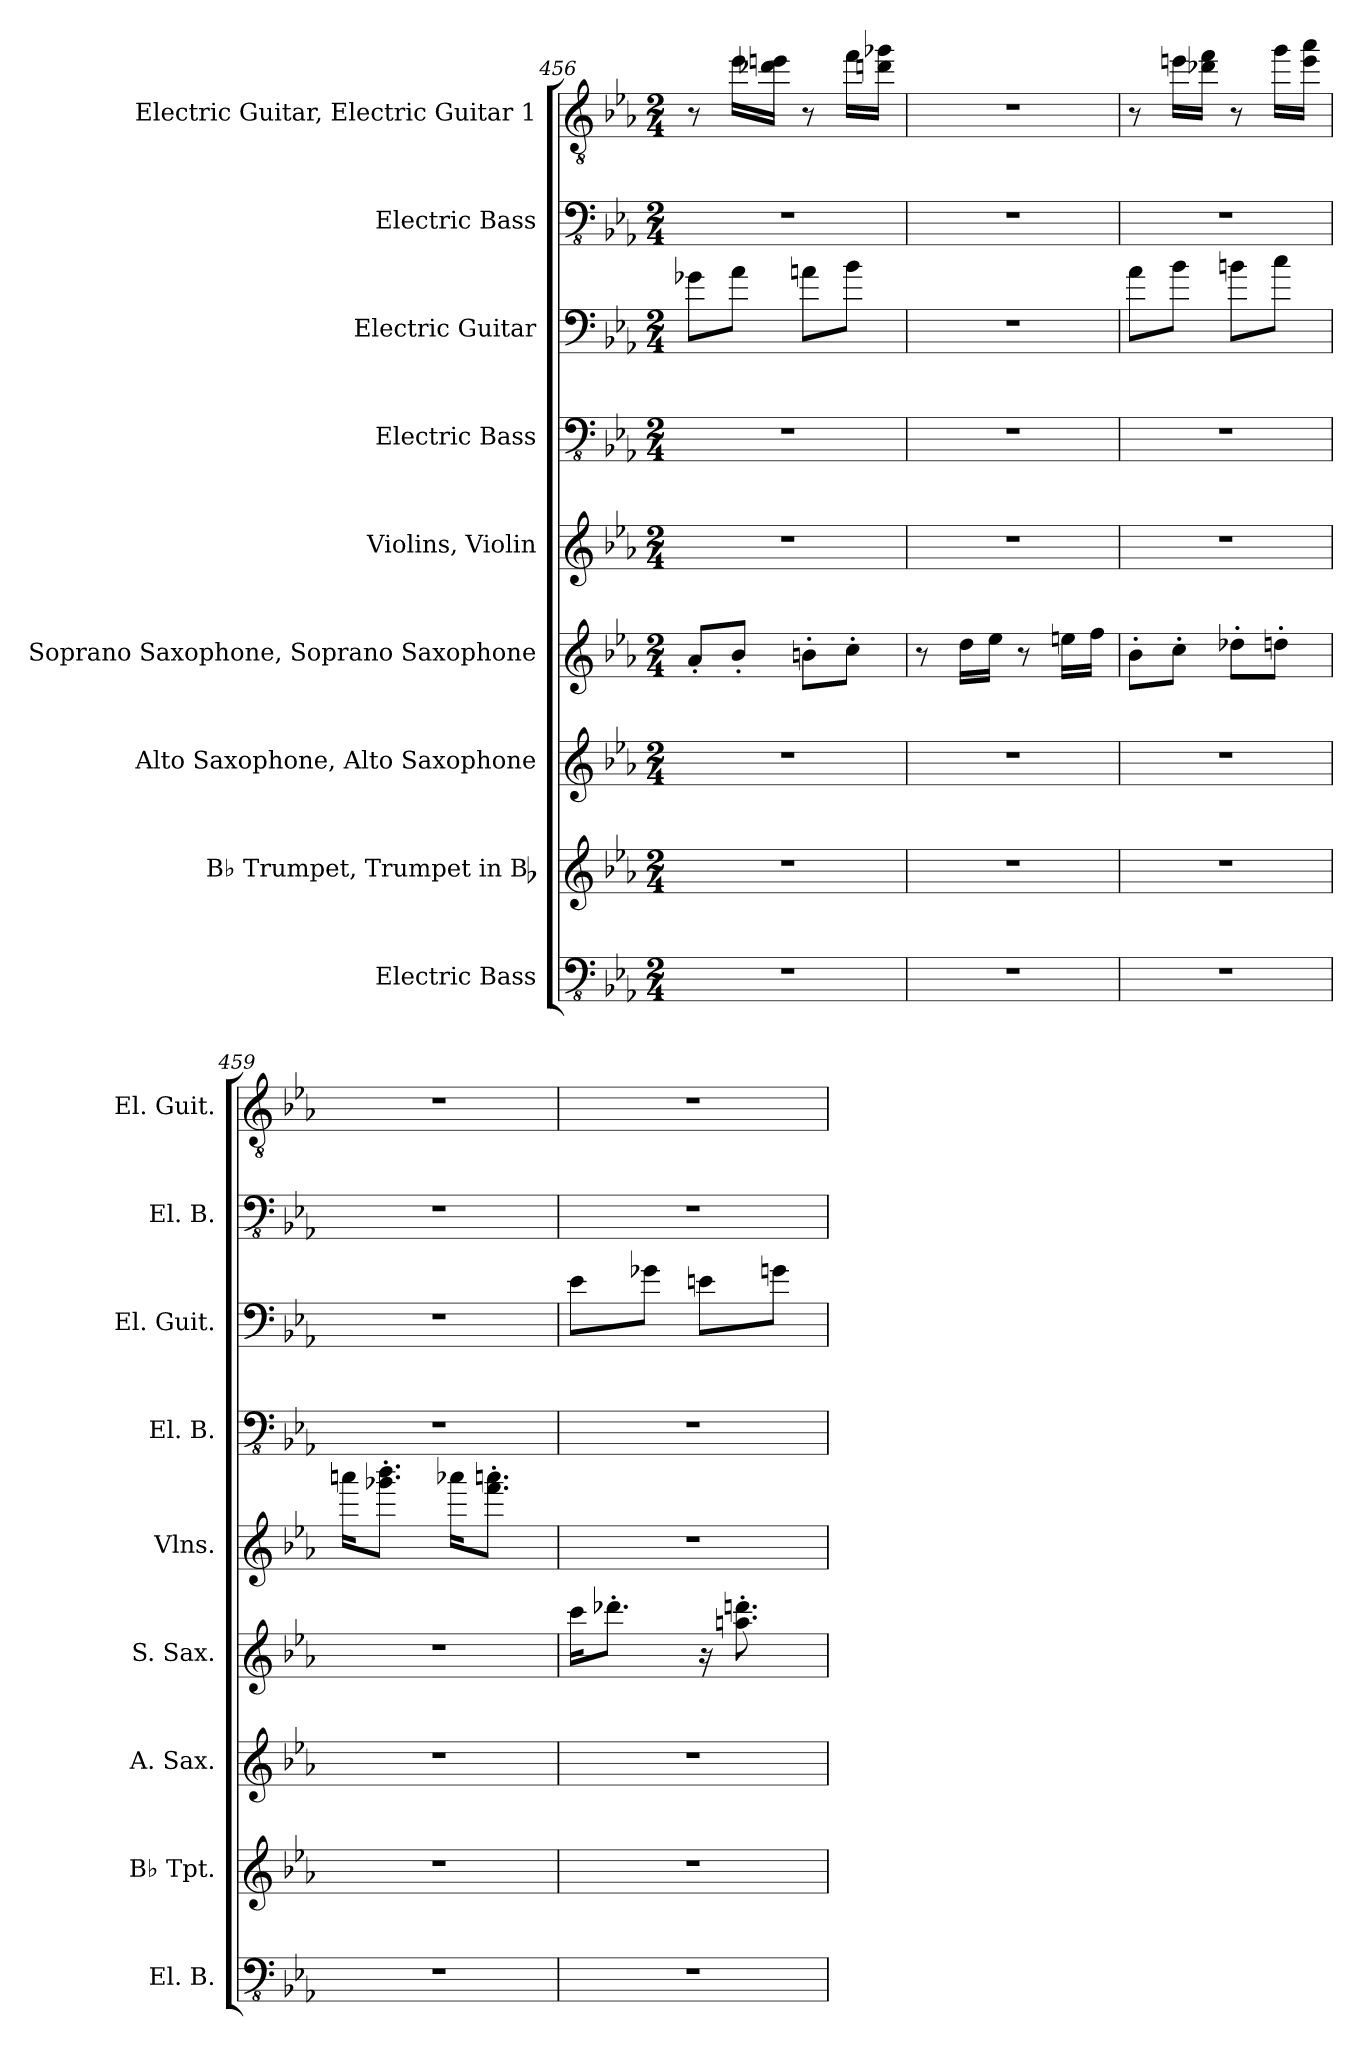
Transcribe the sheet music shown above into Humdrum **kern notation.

**kern	**kern	**kern	**kern	**kern	**kern	**kern	**kern	**kern
*part9	*part8	*part7	*part6	*part5	*part4	*part3	*part2	*part1
*staff9	*staff8	*staff7	*staff6	*staff5	*staff4	*staff3	*staff2	*staff1
*I"Electric Bass	*I"B♭ Trumpet, Trumpet in Bb	*I"Alto Saxophone, Alto Saxophone	*I"Soprano Saxophone, Soprano Saxophone	*I"Violins, Violin	*I"Electric Bass	*I"Electric Guitar	*I"Electric Bass	*I"Electric Guitar, Electric Guitar 1
*I'El. B.	*I'B♭ Tpt.	*I'A. Sax.	*I'S. Sax.	*I'Vlns.	*I'El. B.	*I'El. Guit.	*I'El. B.	*I'El. Guit.
!!LO:PB:g=z
*clefFv4	*clefG2	*clefG2	*clefG2	*clefG2	*clefFv4	*clefF4	*clefFv4	*clefGv2
*	*ITrd1c2	*ITrd5c9	*ITrd1c2	*	*	*	*	*
*k[b-e-a-]	*k[b-e-a-d-g-]	*k[b-e-a-d-g-c-]	*k[b-e-a-d-g-]	*k[b-e-a-]	*k[b-e-a-]	*k[b-e-a-]	*k[b-e-a-]	*k[b-e-a-]
*M2/4	*M2/4	*M2/4	*M2/4	*M2/4	*M2/4	*M2/4	*M2/4	*M2/4
=456	=456	=456	=456	=456	=456	=456	=456	=456
2r	2r	2r	8g-'/L	2r	2r	8g-X\L	2r	8r
.	.	.	8a-'/J	.	.	8a-\J	.	16ee-\LL
.	.	.	.	.	.	.	.	16dd-X\ 16een\JJ
.	.	.	8an'\L	.	.	8an\L	.	8r
.	.	.	8b-'\J	.	.	8b-\J	.	16ff\LL
.	.	.	.	.	.	.	.	16ddn\ 16gg-X\JJ
=457	=457	=457	=457	=457	=457	=457	=457	=457
2r	2r	2r	8r	2r	2r	2r	2r	2r
.	.	.	16cc\LL	.	.	.	.	.
.	.	.	16dd-\JJ	.	.	.	.	.
.	.	.	8r	.	.	.	.	.
.	.	.	16ddn\LL	.	.	.	.	.
.	.	.	16ee-\JJ	.	.	.	.	.
=458	=458	=458	=458	=458	=458	=458	=458	=458
2r	2r	2r	8a-'\L	2r	2r	8a-\L	2r	8r
.	.	.	8b-'\J	.	.	8b-\J	.	16een\LL
.	.	.	.	.	.	.	.	16dd-X\ 16ff\JJ
.	.	.	8cc-X'\L	.	.	8bn\L	.	8r
.	.	.	8ccn'\J	.	.	8cc\J	.	16gg\LL
.	.	.	.	.	.	.	.	16ee\ 16aa-\JJ
=459	=459	=459	=459	=459	=459	=459	=459	=459
2r	2r	2r	2r	16aaan\KL	2r	2r	2r	2r
.	.	.	.	8.ggg-X\' 8.bbb-\'J	.	.	.	.
.	.	.	.	16aaa-X\KL	.	.	.	.
.	.	.	.	8.fff\' 8.aaan\'J	.	.	.	.
!!LO:PB:g=z
=460	=460	=460	=460	=460	=460	=460	=460	=460
2r	2r	2r	16bb-\KL	2r	2r	8e-\L	2r	2r
.	.	.	8.ccc-X'\J	.	.	.	.	.
.	.	.	.	.	.	8g-X\J	.	.
.	.	.	16r	.	.	8en\L	.	.
.	.	.	8.ggn\' 8.cccn\'	.	.	.	.	.
.	.	.	.	.	.	8gn\J	.	.
=	=	=	=	=	=	=	=	=
*-	*-	*-	*-	*-	*-	*-	*-	*-
